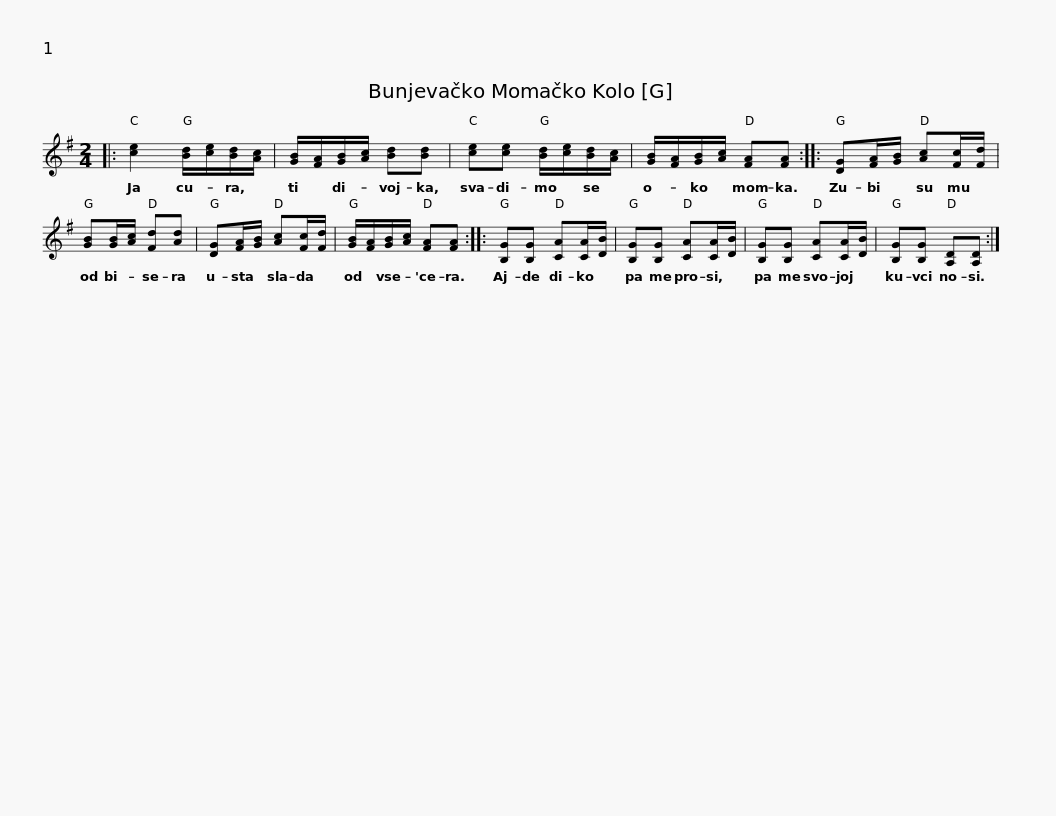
X:1
L:1/8
M:2/4
I:linebreak $
K:G
V:1 treble
V:1
|: [ce]2 [Bd]/[ce]/[Bd]/[Ac]/ | [GB]/[FA]/[GB]/[Ac]/ [Bd][Bd] | [ce][ce] [Bd]/[ce]/[Bd]/[Ac]/ | [GB]/[FA]/[GB]/[Ac]/ [FA][FA] :: [DG][FA]/[GB]/ [Ac][Fc]/[Fd]/ | %5
 [GB][GB]/[Ac]/ [Fd][Ad] |$ [DG][FA]/[GB]/ [Ac][Fc]/[Fd]/ | [GB]/[FA]/[GB]/[Ac]/ [FA][FA] :: [B,G][B,G] [CA][CA]/[DB]/ | [B,G][B,G] [CA][CA]/[DB]/ | %10
 [B,G][B,G] [CA][CA]/[DB]/ | [B,G][B,G] [A,D][A,D] :| %12
